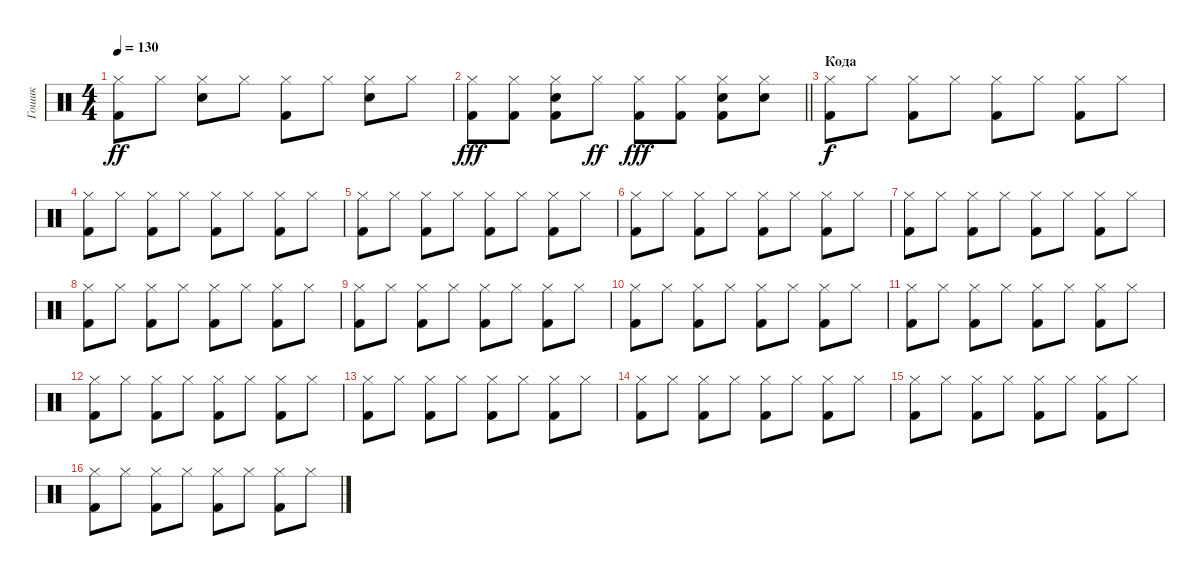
\track ("Гошик" "Гошик") {instrument percussion}
\staff {score}
\articulation defaults
\ts (4 4)
\tempo 130
\clef neutral
\ks c
("Hi-Hat (closed)" "Kick (hit) 2").8{dy ff} "Hi-Hat (closed)".8 ("Hi-Hat (closed)" "Snare (hit) 2").8 "Hi-Hat (closed)".8 ("Hi-Hat (closed)" "Kick (hit) 2").8 "Hi-Hat (closed)".8 ("Hi-Hat (closed)" "Snare (hit) 2").8 "Hi-Hat (closed)".8 |
\barLineRight lightlight
("Hi-Hat (closed)" "Kick (hit) 2").8{dy fff} ("Hi-Hat (closed)" "Kick (hit) 2").8 ("Hi-Hat (closed)" "Kick (hit) 2" "Snare (hit) 2").8 "Hi-Hat (closed)".8{dy ff} ("Hi-Hat (closed)" "Kick (hit) 2").8{dy fff} ("Hi-Hat (closed)" "Kick (hit) 2").8 ("Hi-Hat (closed)" "Kick (hit) 2" "Snare (hit) 2").8 ("Hi-Hat (closed)" "Snare (hit) 2").8 |
\section ("" "Кода")
("Hi-Hat (closed)" "Kick (hit) 2").8{dy f} "Hi-Hat (closed)".8 ("Hi-Hat (closed)" "Kick (hit) 2").8 "Hi-Hat (closed)".8 ("Hi-Hat (closed)" "Kick (hit) 2").8 "Hi-Hat (closed)".8 ("Hi-Hat (closed)" "Kick (hit) 2").8 "Hi-Hat (closed)".8 |
\ks aminor
("Hi-Hat (closed)" "Kick (hit) 2").8 "Hi-Hat (closed)".8 ("Hi-Hat (closed)" "Kick (hit) 2").8 "Hi-Hat (closed)".8 ("Hi-Hat (closed)" "Kick (hit) 2").8 "Hi-Hat (closed)".8 ("Hi-Hat (closed)" "Kick (hit) 2").8 "Hi-Hat (closed)".8 |
("Hi-Hat (closed)" "Kick (hit) 2").8 "Hi-Hat (closed)".8 ("Hi-Hat (closed)" "Kick (hit) 2").8 "Hi-Hat (closed)".8 ("Hi-Hat (closed)" "Kick (hit) 2").8 "Hi-Hat (closed)".8 ("Hi-Hat (closed)" "Kick (hit) 2").8 "Hi-Hat (closed)".8 |
("Hi-Hat (closed)" "Kick (hit) 2").8 "Hi-Hat (closed)".8 ("Hi-Hat (closed)" "Kick (hit) 2").8 "Hi-Hat (closed)".8 ("Hi-Hat (closed)" "Kick (hit) 2").8 "Hi-Hat (closed)".8 ("Hi-Hat (closed)" "Kick (hit) 2").8 "Hi-Hat (closed)".8 |
("Hi-Hat (closed)" "Kick (hit) 2").8 "Hi-Hat (closed)".8 ("Hi-Hat (closed)" "Kick (hit) 2").8 "Hi-Hat (closed)".8 ("Hi-Hat (closed)" "Kick (hit) 2").8 "Hi-Hat (closed)".8 ("Hi-Hat (closed)" "Kick (hit) 2").8 "Hi-Hat (closed)".8 |
("Hi-Hat (closed)" "Kick (hit) 2").8 "Hi-Hat (closed)".8 ("Hi-Hat (closed)" "Kick (hit) 2").8 "Hi-Hat (closed)".8 ("Hi-Hat (closed)" "Kick (hit) 2").8 "Hi-Hat (closed)".8 ("Hi-Hat (closed)" "Kick (hit) 2").8 "Hi-Hat (closed)".8 |
("Hi-Hat (closed)" "Kick (hit) 2").8 "Hi-Hat (closed)".8 ("Hi-Hat (closed)" "Kick (hit) 2").8 "Hi-Hat (closed)".8 ("Hi-Hat (closed)" "Kick (hit) 2").8 "Hi-Hat (closed)".8 ("Hi-Hat (closed)" "Kick (hit) 2").8 "Hi-Hat (closed)".8 |
("Hi-Hat (closed)" "Kick (hit) 2").8 "Hi-Hat (closed)".8 ("Hi-Hat (closed)" "Kick (hit) 2").8 "Hi-Hat (closed)".8 ("Hi-Hat (closed)" "Kick (hit) 2").8 "Hi-Hat (closed)".8 ("Hi-Hat (closed)" "Kick (hit) 2").8 "Hi-Hat (closed)".8 |
("Hi-Hat (closed)" "Kick (hit) 2").8 "Hi-Hat (closed)".8 ("Hi-Hat (closed)" "Kick (hit) 2").8 "Hi-Hat (closed)".8 ("Hi-Hat (closed)" "Kick (hit) 2").8 "Hi-Hat (closed)".8 ("Hi-Hat (closed)" "Kick (hit) 2").8 "Hi-Hat (closed)".8 |
("Hi-Hat (closed)" "Kick (hit) 2").8 "Hi-Hat (closed)".8 ("Hi-Hat (closed)" "Kick (hit) 2").8 "Hi-Hat (closed)".8 ("Hi-Hat (closed)" "Kick (hit) 2").8 "Hi-Hat (closed)".8 ("Hi-Hat (closed)" "Kick (hit) 2").8 "Hi-Hat (closed)".8 |
("Hi-Hat (closed)" "Kick (hit) 2").8 "Hi-Hat (closed)".8 ("Hi-Hat (closed)" "Kick (hit) 2").8 "Hi-Hat (closed)".8 ("Hi-Hat (closed)" "Kick (hit) 2").8 "Hi-Hat (closed)".8 ("Hi-Hat (closed)" "Kick (hit) 2").8 "Hi-Hat (closed)".8 |
("Hi-Hat (closed)" "Kick (hit) 2").8 "Hi-Hat (closed)".8 ("Hi-Hat (closed)" "Kick (hit) 2").8 "Hi-Hat (closed)".8 ("Hi-Hat (closed)" "Kick (hit) 2").8 "Hi-Hat (closed)".8 ("Hi-Hat (closed)" "Kick (hit) 2").8 "Hi-Hat (closed)".8 |
("Hi-Hat (closed)" "Kick (hit) 2").8 "Hi-Hat (closed)".8 ("Hi-Hat (closed)" "Kick (hit) 2").8 "Hi-Hat (closed)".8 ("Hi-Hat (closed)" "Kick (hit) 2").8 "Hi-Hat (closed)".8 ("Hi-Hat (closed)" "Kick (hit) 2").8 "Hi-Hat (closed)".8 |
("Hi-Hat (closed)" "Kick (hit) 2").8 "Hi-Hat (closed)".8 ("Hi-Hat (closed)" "Kick (hit) 2").8 "Hi-Hat (closed)".8 ("Hi-Hat (closed)" "Kick (hit) 2").8 "Hi-Hat (closed)".8 ("Hi-Hat (closed)" "Kick (hit) 2").8 "Hi-Hat (closed)".8
